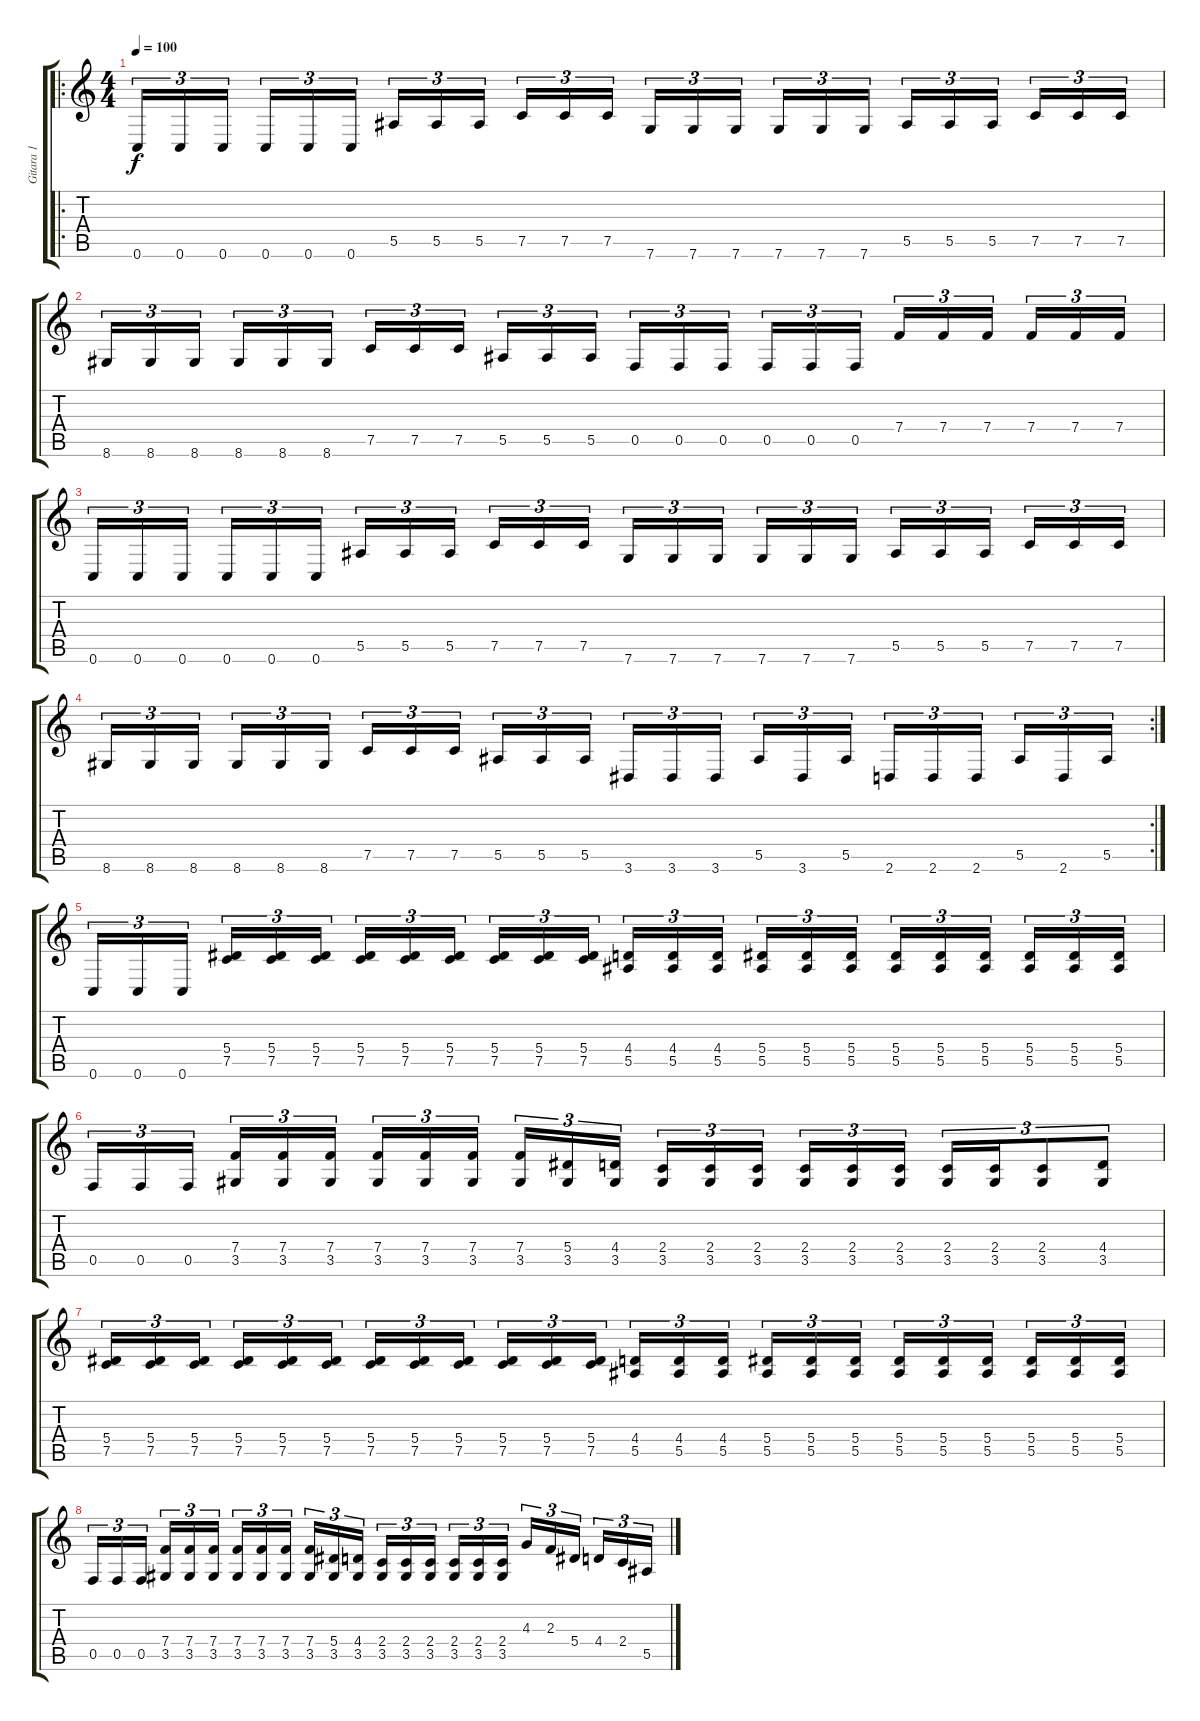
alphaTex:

\track ("Gitara 1" "Gitara 1") {instrument overdrivenguitar}
\staff {score tabs}
\tuning (C4 G3 Eb3 Bb2 F2 C2) {hide}
\ro
\ts (4 4)
\tempo 100
\clef g2
\ks c
0.6.16{tu (3 2) dy f instrument overdrivenguitar} 0.6.16{tu (3 2)} 0.6.16{tu (3 2)} 0.6.16{tu (3 2)} 0.6.16{tu (3 2)} 0.6.16{tu (3 2)} 5.5.16{tu (3 2)} 5.5.16{tu (3 2)} 5.5.16{tu (3 2)} 7.5.16{tu (3 2)} 7.5.16{tu (3 2)} 7.5.16{tu (3 2)} 7.6.16{tu (3 2)} 7.6.16{tu (3 2)} 7.6.16{tu (3 2)} 7.6.16{tu (3 2)} 7.6.16{tu (3 2)} 7.6.16{tu (3 2)} 5.5.16{tu (3 2)} 5.5.16{tu (3 2)} 5.5.16{tu (3 2)} 7.5.16{tu (3 2)} 7.5.16{tu (3 2)} 7.5.16{tu (3 2)} |
8.6.16{tu (3 2)} 8.6.16{tu (3 2)} 8.6.16{tu (3 2)} 8.6.16{tu (3 2)} 8.6.16{tu (3 2)} 8.6.16{tu (3 2)} 7.5.16{tu (3 2)} 7.5.16{tu (3 2)} 7.5.16{tu (3 2)} 5.5.16{tu (3 2)} 5.5.16{tu (3 2)} 5.5.16{tu (3 2)} 0.5.16{tu (3 2)} 0.5.16{tu (3 2)} 0.5.16{tu (3 2)} 0.5.16{tu (3 2)} 0.5.16{tu (3 2)} 0.5.16{tu (3 2)} 7.4.16{tu (3 2)} 7.4.16{tu (3 2)} 7.4.16{tu (3 2)} 7.4.16{tu (3 2)} 7.4.16{tu (3 2)} 7.4.16{tu (3 2)} |
0.6.16{tu (3 2)} 0.6.16{tu (3 2)} 0.6.16{tu (3 2)} 0.6.16{tu (3 2)} 0.6.16{tu (3 2)} 0.6.16{tu (3 2)} 5.5.16{tu (3 2)} 5.5.16{tu (3 2)} 5.5.16{tu (3 2)} 7.5.16{tu (3 2)} 7.5.16{tu (3 2)} 7.5.16{tu (3 2)} 7.6.16{tu (3 2)} 7.6.16{tu (3 2)} 7.6.16{tu (3 2)} 7.6.16{tu (3 2)} 7.6.16{tu (3 2)} 7.6.16{tu (3 2)} 5.5.16{tu (3 2)} 5.5.16{tu (3 2)} 5.5.16{tu (3 2)} 7.5.16{tu (3 2)} 7.5.16{tu (3 2)} 7.5.16{tu (3 2)} |
\rc 2
8.6.16{tu (3 2)} 8.6.16{tu (3 2)} 8.6.16{tu (3 2)} 8.6.16{tu (3 2)} 8.6.16{tu (3 2)} 8.6.16{tu (3 2)} 7.5.16{tu (3 2)} 7.5.16{tu (3 2)} 7.5.16{tu (3 2)} 5.5.16{tu (3 2)} 5.5.16{tu (3 2)} 5.5.16{tu (3 2)} 3.6.16{tu (3 2)} 3.6.16{tu (3 2)} 3.6.16{tu (3 2)} 5.5.16{tu (3 2)} 3.6.16{tu (3 2)} 5.5.16{tu (3 2)} 2.6.16{tu (3 2)} 2.6.16{tu (3 2)} 2.6.16{tu (3 2)} 5.5.16{tu (3 2)} 2.6.16{tu (3 2)} 5.5.16{tu (3 2)} |
0.6.16{tu (3 2)} 0.6.16{tu (3 2)} 0.6.16{tu (3 2)} (5.4 7.5).16{tu (3 2)} (5.4 7.5).16{tu (3 2)} (5.4 7.5).16{tu (3 2)} (5.4 7.5).16{tu (3 2)} (5.4 7.5).16{tu (3 2)} (5.4 7.5).16{tu (3 2)} (5.4 7.5).16{tu (3 2)} (5.4 7.5).16{tu (3 2)} (5.4 7.5).16{tu (3 2)} (4.4 5.5).16{tu (3 2)} (4.4 5.5).16{tu (3 2)} (4.4 5.5).16{tu (3 2)} (5.4 5.5).16{tu (3 2)} (5.4 5.5).16{tu (3 2)} (5.4 5.5).16{tu (3 2)} (5.4 5.5).16{tu (3 2)} (5.4 5.5).16{tu (3 2)} (5.4 5.5).16{tu (3 2)} (5.4 5.5).16{tu (3 2)} (5.4 5.5).16{tu (3 2)} (5.4 5.5).16{tu (3 2)} |
0.5.16{tu (3 2)} 0.5.16{tu (3 2)} 0.5.16{tu (3 2)} (7.4 3.5).16{tu (3 2)} (7.4 3.5).16{tu (3 2)} (7.4 3.5).16{tu (3 2)} (7.4 3.5).16{tu (3 2)} (7.4 3.5).16{tu (3 2)} (7.4 3.5).16{tu (3 2)} (7.4 3.5).16{tu (3 2)} (5.4 3.5).16{tu (3 2)} (4.4 3.5).16{tu (3 2)} (2.4 3.5).16{tu (3 2)} (2.4 3.5).16{tu (3 2)} (2.4 3.5).16{tu (3 2)} (2.4 3.5).16{tu (3 2)} (2.4 3.5).16{tu (3 2)} (2.4 3.5).16{tu (3 2)} (2.4 3.5).16{tu (3 2)} (2.4 3.5).16{tu (3 2)} (2.4 3.5).8{tu (3 2)} (4.4 3.5).8{tu (3 2)} |
(5.4 7.5).16{tu (3 2)} (5.4 7.5).16{tu (3 2)} (5.4 7.5).16{tu (3 2)} (5.4 7.5).16{tu (3 2)} (5.4 7.5).16{tu (3 2)} (5.4 7.5).16{tu (3 2)} (5.4 7.5).16{tu (3 2)} (5.4 7.5).16{tu (3 2)} (5.4 7.5).16{tu (3 2)} (5.4 7.5).16{tu (3 2)} (5.4 7.5).16{tu (3 2)} (5.4 7.5).16{tu (3 2)} (4.4 5.5).16{tu (3 2)} (4.4 5.5).16{tu (3 2)} (4.4 5.5).16{tu (3 2)} (5.4 5.5).16{tu (3 2)} (5.4 5.5).16{tu (3 2)} (5.4 5.5).16{tu (3 2)} (5.4 5.5).16{tu (3 2)} (5.4 5.5).16{tu (3 2)} (5.4 5.5).16{tu (3 2)} (5.4 5.5).16{tu (3 2)} (5.4 5.5).16{tu (3 2)} (5.4 5.5).16{tu (3 2)} |
0.5.16{tu (3 2)} 0.5.16{tu (3 2)} 0.5.16{tu (3 2)} (7.4 3.5).16{tu (3 2)} (7.4 3.5).16{tu (3 2)} (7.4 3.5).16{tu (3 2)} (7.4 3.5).16{tu (3 2)} (7.4 3.5).16{tu (3 2)} (7.4 3.5).16{tu (3 2)} (7.4 3.5).16{tu (3 2)} (5.4 3.5).16{tu (3 2)} (4.4 3.5).16{tu (3 2)} (2.4 3.5).16{tu (3 2)} (2.4 3.5).16{tu (3 2)} (2.4 3.5).16{tu (3 2)} (2.4 3.5).16{tu (3 2)} (2.4 3.5).16{tu (3 2)} (2.4 3.5).16{tu (3 2)} 4.3.16{tu (3 2)} 2.3.16{tu (3 2)} 5.4.16{tu (3 2)} 4.4.16{tu (3 2)} 2.4.16{tu (3 2)} 5.5.16{tu (3 2)}
